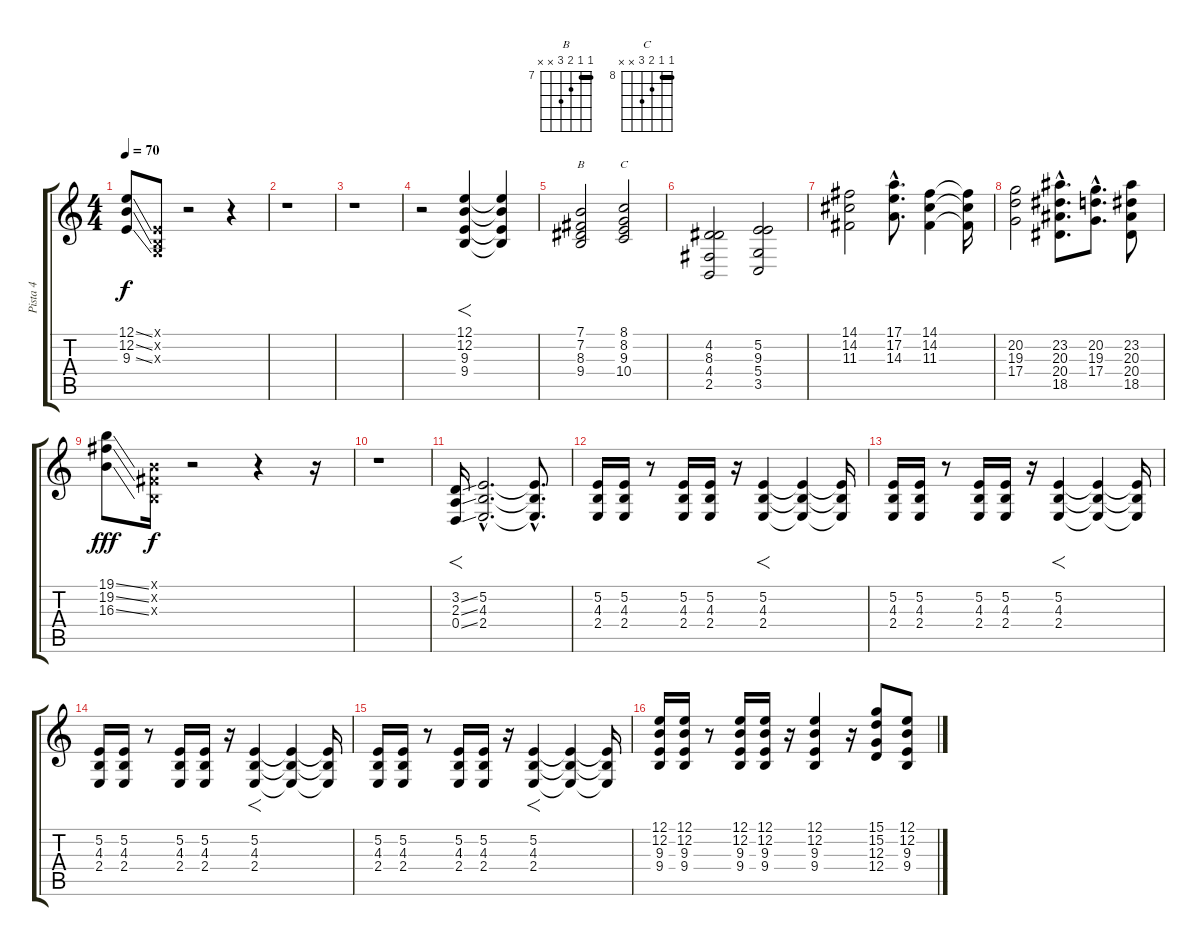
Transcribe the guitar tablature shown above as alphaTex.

\track ("Pista 4" "Pista 4") {instrument trombone}
\staff {score tabs}
\tuning (E4 B3 G3 D3 A2 E2) {hide}
\chord ("B" 7 7 8 9 x x) {firstfret 7 barre 7}
\chord ("C" 8 8 9 10 x x) {firstfret 8 barre 8}
\ts (4 4)
\tempo 70
\clef g2
\ks c
(12.1{ss} 12.2{ss} 9.3{ss}).8{dy f} (0.1{x} 0.2{x} 0.3{x}).8 r.2 r.4 |
r.1 |
r.1 |
r.2 (12.1 12.2 9.3 9.4).4{f} (12.1{t} 12.2{t} 9.3{t} 9.4{t}).4 |
(7.1 7.2 8.3 9.4).2{ch "B"} (8.1 8.2 9.3 10.4).2{ch "C"} |
(4.2 8.3 4.4 2.5).2 (5.2 9.3 5.4 3.5).2 |
(14.1 14.2 11.3).2 (17.1{hac} 17.2{hac} 14.3{hac}).8{d} (14.1 14.2 11.3).4 (14.1{t} 14.2{t} 11.3{t}).16 |
(20.2 19.3 17.4).2 (23.2{hac} 20.3{hac} 20.4{hac} 18.5{hac}).8{d} (20.2{hac} 19.3{hac} 17.4{hac}).8{d} (23.2 20.3 20.4 18.5).8 |
(19.1{ss} 19.2{ss} 16.3{ss}).8{dy fff} (7.1{x} 7.2{x} 4.3{x}).16{dy f} r.2 r.4 r.16 |
r.1 |
(3.2{ss} 2.3{ss} 0.4{ss}).16{f} (5.2{hac} 4.3{hac} 2.4{hac}).2{d} (5.2{hac t} 4.3{hac t} 2.4{hac t}).8{d} |
(5.2 4.3 2.4).16 (5.2 4.3 2.4).16 r.8 (5.2 4.3 2.4).16 (5.2 4.3 2.4).16 r.16 (5.2 4.3 2.4).4{f} (5.2{t} 4.3{t} 2.4{t}).4 (5.2{t} 4.3{t} 2.4{t}).16 |
(5.2 4.3 2.4).16 (5.2 4.3 2.4).16 r.8 (5.2 4.3 2.4).16 (5.2 4.3 2.4).16 r.16 (5.2 4.3 2.4).4{f} (5.2{t} 4.3{t} 2.4{t}).4 (5.2{t} 4.3{t} 2.4{t}).16 |
(5.2 4.3 2.4).16 (5.2 4.3 2.4).16 r.8 (5.2 4.3 2.4).16 (5.2 4.3 2.4).16 r.16 (5.2 4.3 2.4).4{f} (5.2{t} 4.3{t} 2.4{t}).4 (5.2{t} 4.3{t} 2.4{t}).16 |
(5.2 4.3 2.4).16 (5.2 4.3 2.4).16 r.8 (5.2 4.3 2.4).16 (5.2 4.3 2.4).16 r.16 (5.2 4.3 2.4).4{f} (5.2{t} 4.3{t} 2.4{t}).4 (5.2{t} 4.3{t} 2.4{t}).16 |
(12.1 12.2 9.3 9.4).16 (12.1 12.2 9.3 9.4).16 r.8 (12.1 12.2 9.3 9.4).16 (12.1 12.2 9.3 9.4).16 r.16 (12.1 12.2 9.3 9.4).4 r.16 (15.1 15.2 12.3 12.4).8 (12.1 12.2 9.3 9.4).8
